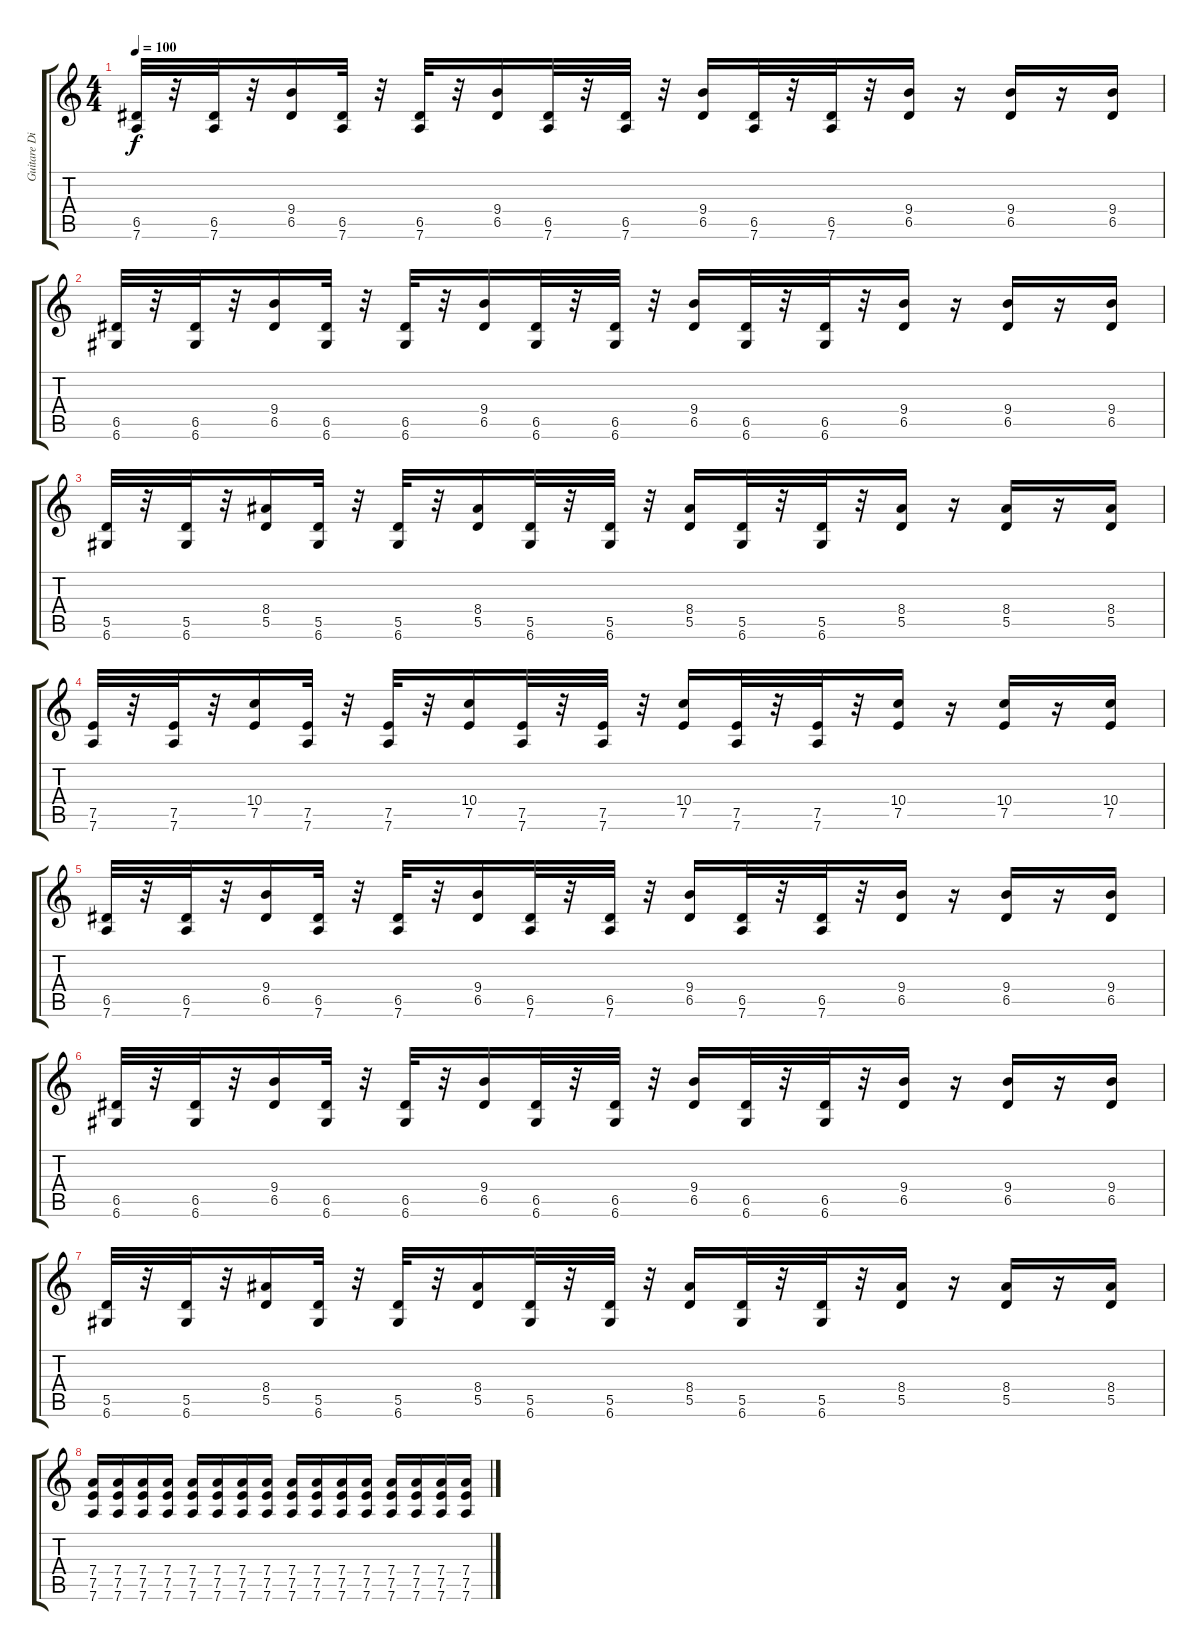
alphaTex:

\track ("Guitare Distortion 2" "Guitare Di") {instrument distortionguitar}
\staff {score tabs}
\tuning (E4 B3 G3 D3 A2 D2) {hide}
\ts (4 4)
\tempo 100
\clef g2
\ks c
(6.5 7.6).32{dy f} r.32 (6.5 7.6).32 r.32 (9.4 6.5).16 (6.5 7.6).32 r.32 (6.5 7.6).32 r.32 (9.4 6.5).16 (6.5 7.6).32 r.32 (6.5 7.6).32 r.32 (9.4 6.5).16 (6.5 7.6).32 r.32 (6.5 7.6).32 r.32 (9.4 6.5).16 r.16 (9.4 6.5).16 r.16 (9.4 6.5).16 |
(6.5 6.6).32 r.32 (6.5 6.6).32 r.32 (9.4 6.5).16 (6.5 6.6).32 r.32 (6.5 6.6).32 r.32 (9.4 6.5).16 (6.5 6.6).32 r.32 (6.5 6.6).32 r.32 (9.4 6.5).16 (6.5 6.6).32 r.32 (6.5 6.6).32 r.32 (9.4 6.5).16 r.16 (9.4 6.5).16 r.16 (9.4 6.5).16 |
(5.5 6.6).32 r.32 (5.5 6.6).32 r.32 (8.4 5.5).16 (5.5 6.6).32 r.32 (5.5 6.6).32 r.32 (8.4 5.5).16 (5.5 6.6).32 r.32 (5.5 6.6).32 r.32 (8.4 5.5).16 (5.5 6.6).32 r.32 (5.5 6.6).32 r.32 (8.4 5.5).16 r.16 (8.4 5.5).16 r.16 (8.4 5.5).16 |
(7.5 7.6).32 r.32 (7.5 7.6).32 r.32 (10.4 7.5).16 (7.5 7.6).32 r.32 (7.5 7.6).32 r.32 (10.4 7.5).16 (7.5 7.6).32 r.32 (7.5 7.6).32 r.32 (10.4 7.5).16 (7.5 7.6).32 r.32 (7.5 7.6).32 r.32 (10.4 7.5).16 r.16 (10.4 7.5).16 r.16 (10.4 7.5).16 |
(6.5 7.6).32 r.32 (6.5 7.6).32 r.32 (9.4 6.5).16 (6.5 7.6).32 r.32 (6.5 7.6).32 r.32 (9.4 6.5).16 (6.5 7.6).32 r.32 (6.5 7.6).32 r.32 (9.4 6.5).16 (6.5 7.6).32 r.32 (6.5 7.6).32 r.32 (9.4 6.5).16 r.16 (9.4 6.5).16 r.16 (9.4 6.5).16 |
(6.5 6.6).32 r.32 (6.5 6.6).32 r.32 (9.4 6.5).16 (6.5 6.6).32 r.32 (6.5 6.6).32 r.32 (9.4 6.5).16 (6.5 6.6).32 r.32 (6.5 6.6).32 r.32 (9.4 6.5).16 (6.5 6.6).32 r.32 (6.5 6.6).32 r.32 (9.4 6.5).16 r.16 (9.4 6.5).16 r.16 (9.4 6.5).16 |
(5.5 6.6).32 r.32 (5.5 6.6).32 r.32 (8.4 5.5).16 (5.5 6.6).32 r.32 (5.5 6.6).32 r.32 (8.4 5.5).16 (5.5 6.6).32 r.32 (5.5 6.6).32 r.32 (8.4 5.5).16 (5.5 6.6).32 r.32 (5.5 6.6).32 r.32 (8.4 5.5).16 r.16 (8.4 5.5).16 r.16 (8.4 5.5).16 |
(7.4 7.5 7.6).16 (7.4 7.5 7.6).16 (7.4 7.5 7.6).16 (7.4 7.5 7.6).16 (7.4 7.5 7.6).16 (7.4 7.5 7.6).16 (7.4 7.5 7.6).16 (7.4 7.5 7.6).16 (7.4 7.5 7.6).16 (7.4 7.5 7.6).16 (7.4 7.5 7.6).16 (7.4 7.5 7.6).16 (7.4 7.5 7.6).16 (7.4 7.5 7.6).16 (7.4 7.5 7.6).16 (7.4 7.5 7.6).16
